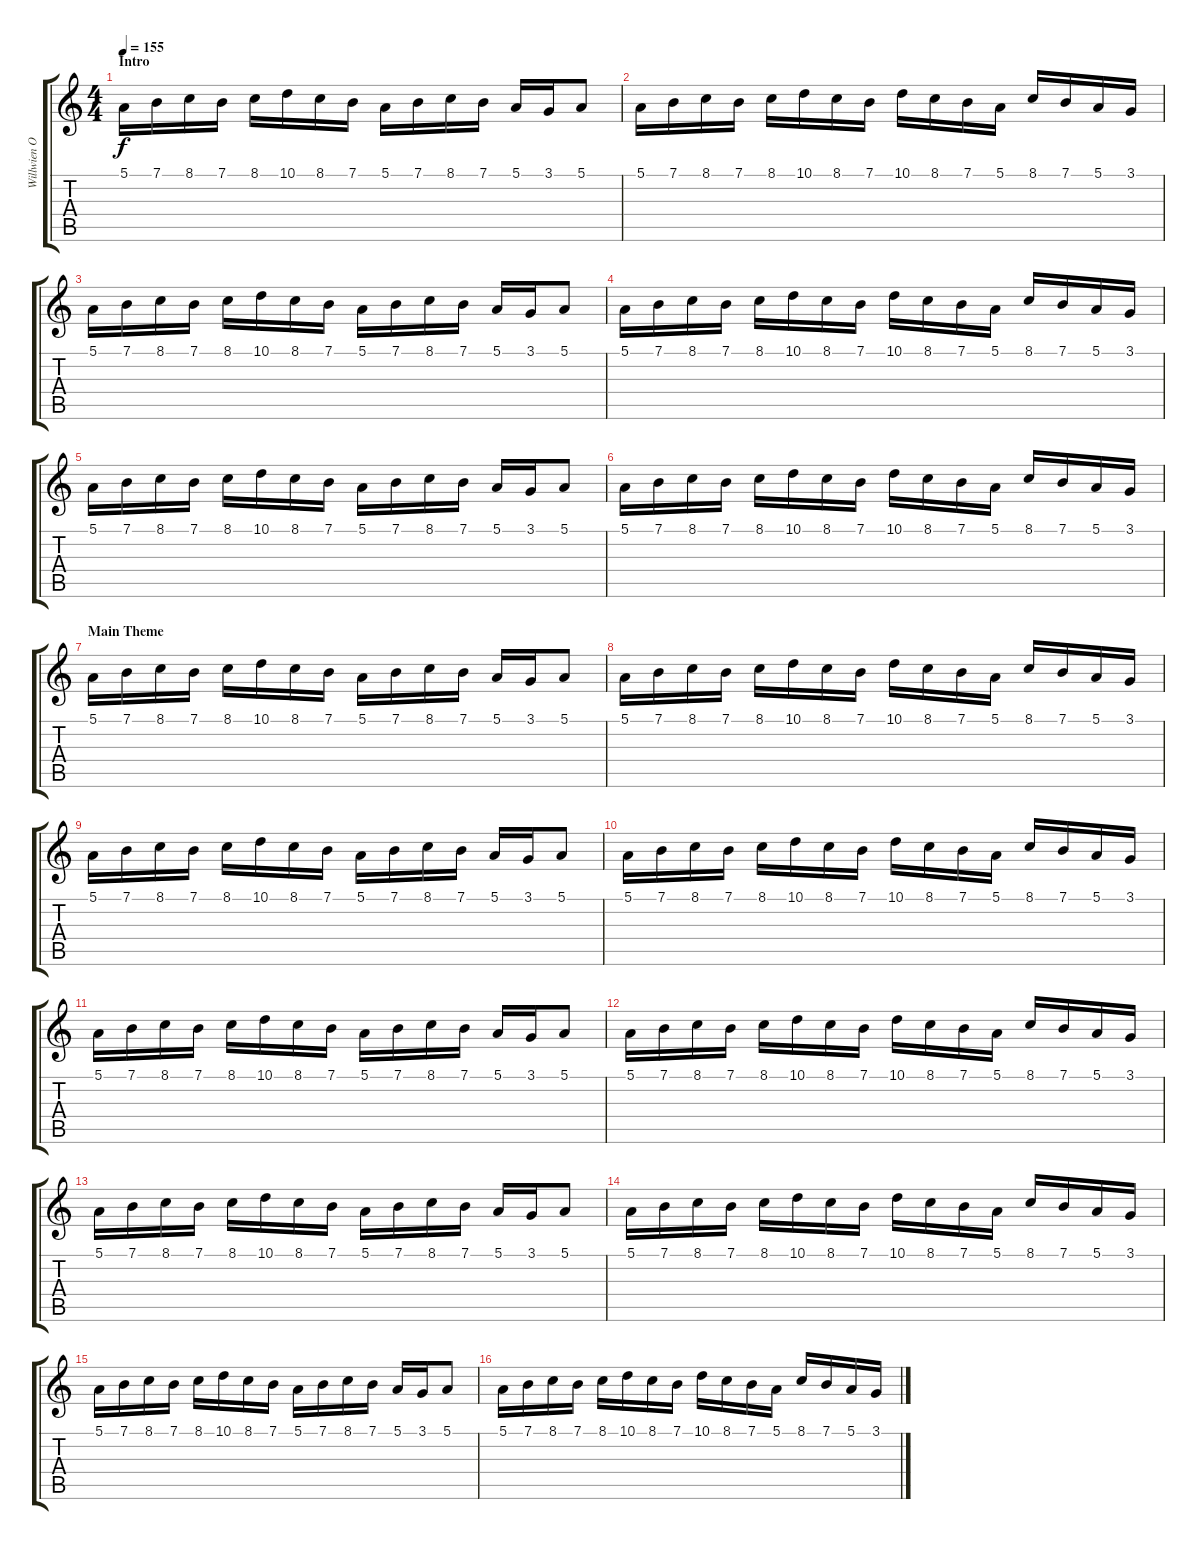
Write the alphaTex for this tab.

\track ("Willwien Orfeus (Rain)" "Willwien O") {instrument fx1rain}
\staff {score tabs}
\tuning (E4 B3 G3 D3 A2 E2) {hide}
\ts (4 4)
\section ("" "Intro")
\tempo 155
\clef g2
\ks c
5.1.16{dy f instrument fx1rain} 7.1.16 8.1.16 7.1.16 8.1.16 10.1.16 8.1.16 7.1.16 5.1.16 7.1.16 8.1.16 7.1.16 5.1.16 3.1.16 5.1.8 |
5.1.16 7.1.16 8.1.16 7.1.16 8.1.16 10.1.16 8.1.16 7.1.16 10.1.16 8.1.16 7.1.16 5.1.16 8.1.16 7.1.16 5.1.16 3.1.16 |
5.1.16 7.1.16 8.1.16 7.1.16 8.1.16 10.1.16 8.1.16 7.1.16 5.1.16 7.1.16 8.1.16 7.1.16 5.1.16 3.1.16 5.1.8 |
5.1.16 7.1.16 8.1.16 7.1.16 8.1.16 10.1.16 8.1.16 7.1.16 10.1.16 8.1.16 7.1.16 5.1.16 8.1.16 7.1.16 5.1.16 3.1.16 |
5.1.16 7.1.16 8.1.16 7.1.16 8.1.16 10.1.16 8.1.16 7.1.16 5.1.16 7.1.16 8.1.16 7.1.16 5.1.16 3.1.16 5.1.8 |
5.1.16 7.1.16 8.1.16 7.1.16 8.1.16 10.1.16 8.1.16 7.1.16 10.1.16 8.1.16 7.1.16 5.1.16 8.1.16 7.1.16 5.1.16 3.1.16 |
\section ("" "Main Theme")
5.1.16 7.1.16 8.1.16 7.1.16 8.1.16 10.1.16 8.1.16 7.1.16 5.1.16 7.1.16 8.1.16 7.1.16 5.1.16 3.1.16 5.1.8 |
5.1.16 7.1.16 8.1.16 7.1.16 8.1.16 10.1.16 8.1.16 7.1.16 10.1.16 8.1.16 7.1.16 5.1.16 8.1.16 7.1.16 5.1.16 3.1.16 |
5.1.16 7.1.16 8.1.16 7.1.16 8.1.16 10.1.16 8.1.16 7.1.16 5.1.16 7.1.16 8.1.16 7.1.16 5.1.16 3.1.16 5.1.8 |
5.1.16 7.1.16 8.1.16 7.1.16 8.1.16 10.1.16 8.1.16 7.1.16 10.1.16 8.1.16 7.1.16 5.1.16 8.1.16 7.1.16 5.1.16 3.1.16 |
5.1.16 7.1.16 8.1.16 7.1.16 8.1.16 10.1.16 8.1.16 7.1.16 5.1.16 7.1.16 8.1.16 7.1.16 5.1.16 3.1.16 5.1.8 |
5.1.16 7.1.16 8.1.16 7.1.16 8.1.16 10.1.16 8.1.16 7.1.16 10.1.16 8.1.16 7.1.16 5.1.16 8.1.16 7.1.16 5.1.16 3.1.16 |
5.1.16 7.1.16 8.1.16 7.1.16 8.1.16 10.1.16 8.1.16 7.1.16 5.1.16 7.1.16 8.1.16 7.1.16 5.1.16 3.1.16 5.1.8 |
5.1.16 7.1.16 8.1.16 7.1.16 8.1.16 10.1.16 8.1.16 7.1.16 10.1.16 8.1.16 7.1.16 5.1.16 8.1.16 7.1.16 5.1.16 3.1.16 |
5.1.16 7.1.16 8.1.16 7.1.16 8.1.16 10.1.16 8.1.16 7.1.16 5.1.16 7.1.16 8.1.16 7.1.16 5.1.16 3.1.16 5.1.8 |
5.1.16 7.1.16 8.1.16 7.1.16 8.1.16 10.1.16 8.1.16 7.1.16 10.1.16 8.1.16 7.1.16 5.1.16 8.1.16 7.1.16 5.1.16 3.1.16
